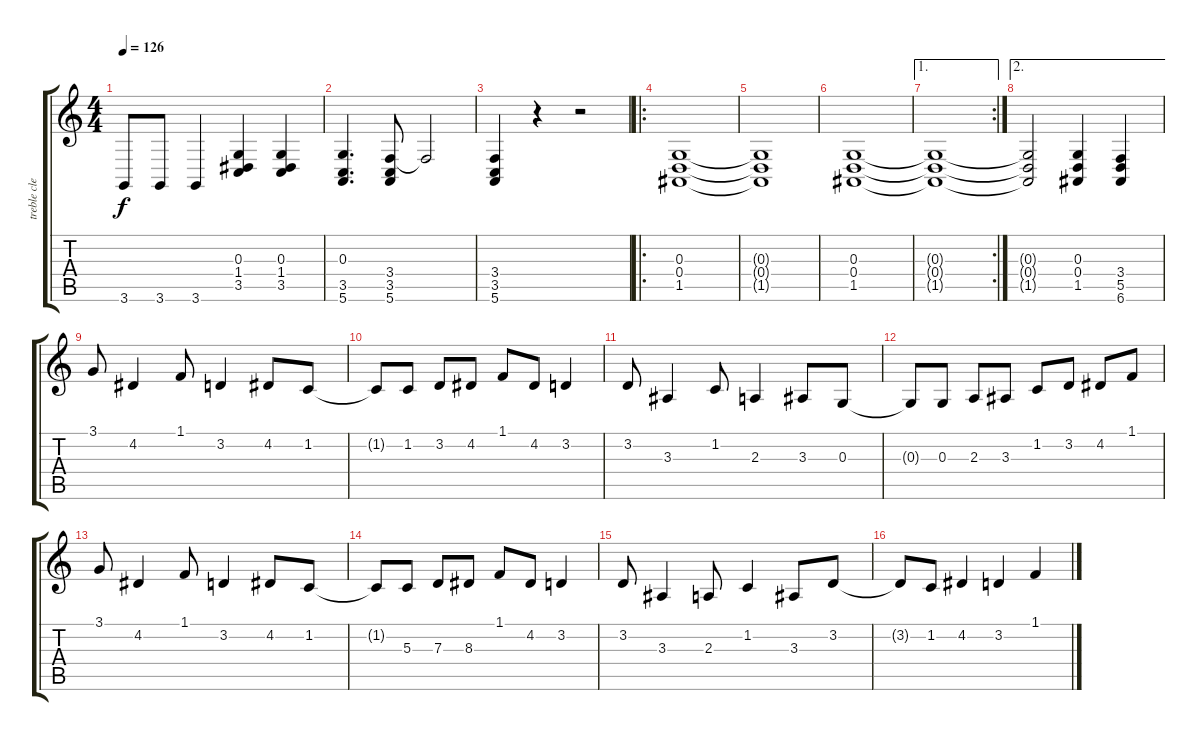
\track ("treble clef piano" "treble cle") {instrument electricgrandpiano}
\staff {score tabs}
\tuning (E4 B3 G3 D3 A2 E2) {hide}
\ts (4 4)
\tempo 126
\clef g2
\ks c
3.6{t}.8{dy f} 3.6.8 3.6.4 (0.3 1.4 3.5).4 (0.3 1.4 3.5).4 |
(0.3 3.5 5.6).4{d} (3.4 3.5 5.6).8 3.4{t}.2 |
\section ("" "")
(3.4 3.5 5.6).4 r.4 r.2 |
\ro
(0.3 0.4 1.5).1 |
(0.3{t} 0.4{t} 1.5{t}).1 |
(0.3 0.4 1.5).1 |
\ae 1
\rc 2
\section ("" "")
(0.3{t} 0.4{t} 1.5{t}).1 |
\ae 2
(0.3{t} 0.4{t} 1.5{t}).2 (0.3 0.4 1.5).4 (3.4 5.5 6.6).4 |
3.1.8 4.2.4 1.1.8 3.2.4 4.2.8 1.2.8 |
1.2{t}.8 1.2.8 3.2.8 4.2.8 1.1.8 4.2.8 3.2.4 |
3.2.8 3.3.4 1.2.8 2.3.4 3.3.8 0.3.8 |
0.3{t}.8 0.3.8 2.3.8 3.3.8 1.2.8 3.2.8 4.2.8 1.1.8 |
3.1.8 4.2.4 1.1.8 3.2.4 4.2.8 1.2.8 |
1.2{t}.8 5.3.8 7.3.8 8.3.8 1.1.8 4.2.8 3.2.4 |
3.2.8 3.3.4 2.3.8 1.2.4 3.3.8 3.2.8 |
3.2{t}.8 1.2.8 4.2.4 3.2.4 1.1.4
